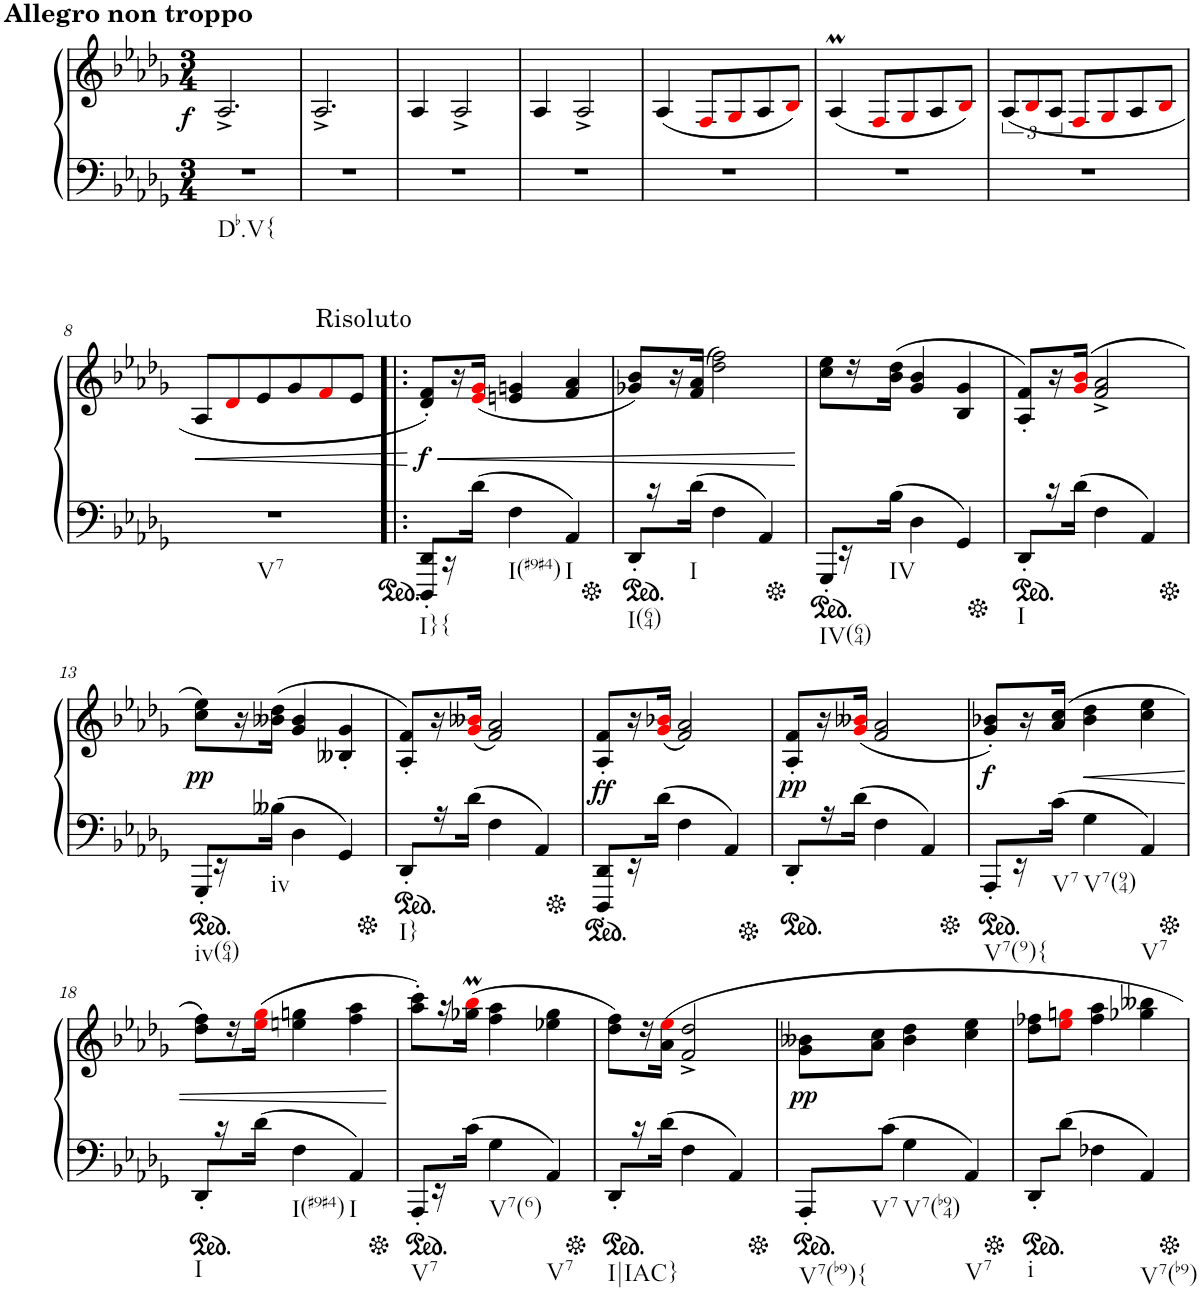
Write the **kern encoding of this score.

**kern	**kern	**dynam
*part2	*part1	*part1
*staff2	*staff1	*staff1
*I"piano	*I"piano	*
*I'Pno	*I'Pno	*
*clefF4	*clefG2	*
*k[b-e-a-d-g-]	*k[b-e-a-d-g-]	*
*M3/4	*M3/4	*
=1	=1	=1
!	!LO:TX:a:B:t=Allegro non troppo	!
!LO:TX:b:t=Db.V{	!	!
!	!	!LO:DY:b
2.r	2.A-^/	f
=2	=2	=2
2.r	2.A-^/	.
=3	=3	=3
2.r	4A-/	.
.	2A-^/	.
=4	=4	=4
2.r	4A-/	.
.	2A-^/	.
=5	=5	=5
2.r	(4A-/	.
.	8Fi/L	.
.	8G-i/	.
.	8A-/	.
.	8B-i/J)	.
=6	=6	=6
2.r	(4A-M/	.
.	8Fi/L	.
.	8G-i/	.
.	8A-/	.
.	8B-i/J)	.
=7	=7	=7
2.r	(12A-/L	.
.	12B-i/	.
.	12A-/J	.
.	8Fi/L	.
.	8G-i/	.
.	8A-/	.
.	8B-i/J	.
!!LO:LB:g=z
=8	=8	=8
!LO:TX:b:t=V7	!	!
!	!	!LO:HP:b
2.r	8A-/L	<
.	8d-i/	.
.	8e-/	.
.	8g-/	.
.	8fi/	.
.	8e-/J	.
.	.	[
=9!|:	=9!|:	=9!|:
*ped	*	*
!	!LO:TX:a:t=Risoluto	!
!LO:TX:b:t=I}{	!	!
!	!	!LO:HP:b
!	!	!LO:DY:n=1:b
8DDD-/' 8DD-/'L	8d-/' 8f/'L)	< f
16r	16r	.
(16d-\JJ	(16e-i/ 16g-i/JJ	.
!LO:TX:b:t=I(#9#4)	!	!
4F\	4en/ 4gn/	.
!LO:TX:b:t=I	!	!
4AA-/)	4f/ 4a-/	.
=10	=10	=10
*Xped	*	*
*ped	*	*
!LO:TX:b:t=I(64)	!	!
8DD-'/L	8g-X/ 8b-/L)	.
16r	16r	.
!LO:TX:b:t=I	!	!
(16d-\JJ	(16f/ 16a-/JJ	.
4F\	2dd-\ 2ff\)	.
4AA-/)	.	.
.	.	[
=11	=11	=11
*Xped	*	*
*ped	*	*
!LO:TX:b:t=IV(64)	!	!
8GGG-'/L	8cc\ 8ee-\L	.
16r	16r	.
!LO:TX:b:t=IV	!	!
(16B-\JJ	(16b-\ 16dd-\JJ	.
4D-\	4g-/ 4b-/	.
4GG-/)	4B-/ 4g-/	.
=12	=12	=12
*Xped	*	*
*ped	*	*
!LO:TX:b:t=I	!	!
8DD-'/L	8A-/' 8f/'L)	.
16r	16r	.
(16d-\JJ	(>16g-i/ 16b-i/JJ	.
4F\	2f/^ 2a-/^	.
4AA-/)	.	.
!!LO:LB:g=z
=13	=13	=13
*Xped	*	*
*ped	*	*
!LO:TX:b:t=iv(64)	!	!
!	!	!LO:DY:b
8GGG-'/L	8cc\ 8ee-\L)	pp
16r	16r	.
!LO:TX:b:t=iv	!	!
(16B--X\JJ	(16b--X\ 16dd-\JJ	.
4D-\	4g-/ 4b--/	.
4GG-/)	4B--X/' 4g-/'	.
=14	=14	=14
*Xped	*	*
*ped	*	*
!LO:TX:b:t=I}	!	!
8DD-'/L	8A-/' 8f/'L)	.
16r	16r	.
(16d-\JJ	(16g-i/ 16b--Xi/JJ	.
4F\	2f/ 2a-/)	.
4AA-/)	.	.
=15	=15	=15
*Xped	*	*
*ped	*	*
!	!	!LO:DY:b
8DDD-/' 8DD-/'L	8A-/' 8f/'L	ff
16r	16r	.
(16d-\JJ	(16g-i/ 16b-Xi/JJ	.
4F\	2f/ 2a-/)	.
4AA-/)	.	.
=16	=16	=16
*Xped	*	*
*ped	*	*
!	!	!LO:DY:b
8DD-'/L	8A-/' 8f/'L	pp
16r	16r	.
(16d-\JJ	(16g-i/ 16b--Xi/JJ	.
4F\	2f/ 2a-/	.
4AA-/)	.	.
=17	=17	=17
*Xped	*	*
*ped	*	*
!LO:TX:b:t=V7(9){	!	!
!	!	!LO:DY:b
8AAA-'/L	8g-/' 8b-X/'L)	f
16r	16r	.
!LO:TX:b:t=V7	!	!
(16c\JJ	(16a-/ 16cc/JJ	.
!LO:TX:b:t=V7(94)	!	!
!	!	!LO:HP:b
4G-\	4b-\ 4dd-\	<
!LO:TX:b:t=V7	!	!
4AA-/)	4cc\ 4ee-\	.
!!LO:LB:g=z
=18	=18	=18
*Xped	*	*
*ped	*	*
!LO:TX:b:t=I	!	!
8DD-'/L	8dd-\ 8ff\L)	.
16r	16r	.
(16d-\JJ	(16ee-i\ 16gg-i\JJ	.
!LO:TX:b:t=I(#9#4)	!	!
4F\	4een\ 4ggn\	.
!LO:TX:b:t=I	!	!
4AA-/)	4ff\ 4aa-\	.
.	.	[
=19	=19	=19
*Xped	*	*
*ped	*	*
!LO:TX:b:t=V7	!	!
8AAA-'/L	8aa-\' 8ccc\'L)	.
16r	16r	.
(16c\JJ	(16gg-X\M 16bb-i\MJJ	.
!LO:TX:b:t=V7(6)	!	!
4G-\	4ff\ 4aa-\	.
!LO:TX:b:t=V7	!	!
4AA-/)	4ee-X\ 4gg-\	.
=20	=20	=20
*Xped	*	*
*ped	*	*
!LO:TX:b:t=I|IAC}	!	!
8DD-'/L	8dd-\ 8ff\L)	.
16r	16r	.
(16d-\JJ	16a-\ 16ee-i\JJ	.
4F\	2f/^ 2dd-/^	.
4AA-/)	.	.
=21	=21	=21
*Xped	*	*
*ped	*	*
!LO:TX:b:t=V7(b9){	!	!
!	!	!LO:DY:b
8AAA-'/L	8g-\ 8b--X\L	pp
!LO:TX:b:t=V7	!	!
(8c\J	8a-\ 8cc\J	.
!LO:TX:b:t=V7(b94)	!	!
4G-\	4b--\ 4dd-\	.
!LO:TX:b:t=V7	!	!
4AA-/)	4cc\ 4ee-\	.
=22	=22	=22
*Xped	*	*
*ped	*	*
!LO:TX:b:t=i	!	!
8DD-'/L	8dd-\ 8ff-X\L	.
(8d-\J	8ee-i\ 8ggni\J	.
4F-X\	4ff-\ 4aa-\	.
!LO:TX:b:t=V7(b9)	!	!
4AA-/)	4gg-X\ 4bb--X\	.
*Xped	*	*
=	=	=
*-	*-	*-
